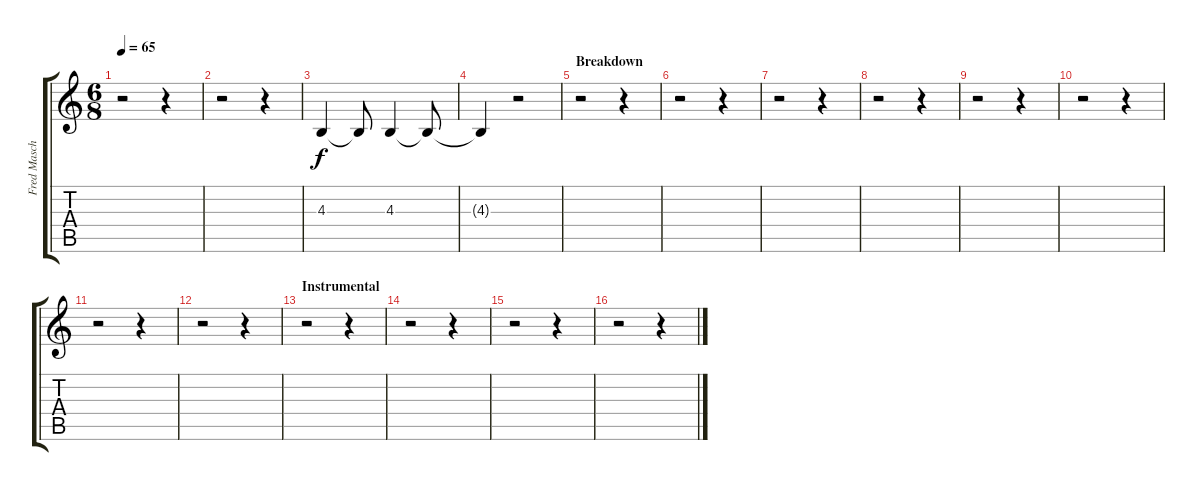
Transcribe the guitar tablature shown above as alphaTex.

\track ("Fred Mascherino (Backing Vocals)" "Fred Masch") {instrument oboe}
\staff {score tabs}
\tuning (E4 B3 G3 D3 A2 E2) {hide}
\ts (6 8)
\tempo 65
\clef g2
\ks c
r.2{dy f} r.4 |
r.2 r.4 |
4.3.4 4.3{t}.8 4.3.4 4.3{t}.8 |
4.3{t}.4 r.2 |
\section ("" "Breakdown")
r.2 r.4 |
r.2 r.4 |
r.2 r.4 |
r.2 r.4 |
r.2 r.4 |
r.2 r.4 |
r.2 r.4 |
r.2 r.4 |
\section ("" "Instrumental")
r.2 r.4 |
r.2 r.4 |
r.2 r.4 |
r.2 r.4
